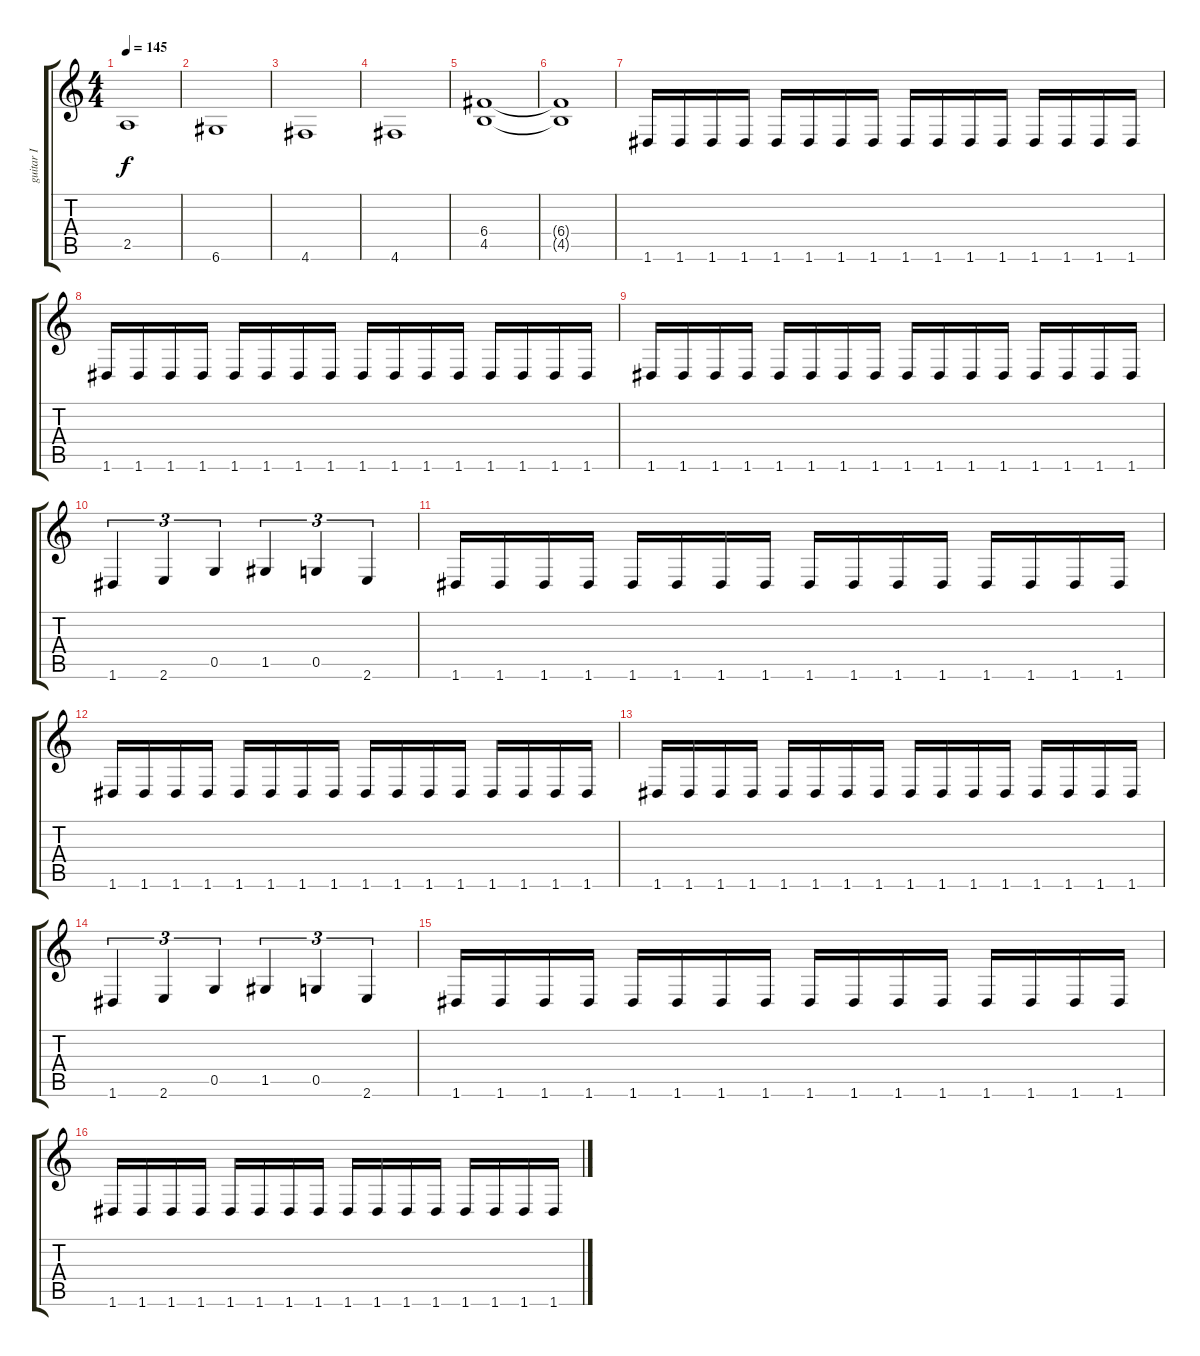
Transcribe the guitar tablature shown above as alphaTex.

\track ("guitar I" "guitar I") {instrument overdrivenguitar}
\staff {score tabs}
\tuning (D4 A3 F3 C3 G2 D2) {hide}
\ts (4 4)
\tempo 145
\clef g2
\ks c
2.5.1{dy f} |
6.6.1 |
4.6.1 |
4.6.1 |
(6.4 4.5).1 |
(6.4{t} 4.5{t}).1 |
1.6.16 1.6.16 1.6.16 1.6.16 1.6.16 1.6.16 1.6.16 1.6.16 1.6.16 1.6.16 1.6.16 1.6.16 1.6.16 1.6.16 1.6.16 1.6.16 |
1.6.16 1.6.16 1.6.16 1.6.16 1.6.16 1.6.16 1.6.16 1.6.16 1.6.16 1.6.16 1.6.16 1.6.16 1.6.16 1.6.16 1.6.16 1.6.16 |
1.6.16 1.6.16 1.6.16 1.6.16 1.6.16 1.6.16 1.6.16 1.6.16 1.6.16 1.6.16 1.6.16 1.6.16 1.6.16 1.6.16 1.6.16 1.6.16 |
1.6.4{tu (3 2)} 2.6.4{tu (3 2)} 0.5.4{tu (3 2)} 1.5.4{tu (3 2)} 0.5.4{tu (3 2)} 2.6.4{tu (3 2)} |
1.6.16 1.6.16 1.6.16 1.6.16 1.6.16 1.6.16 1.6.16 1.6.16 1.6.16 1.6.16 1.6.16 1.6.16 1.6.16 1.6.16 1.6.16 1.6.16 |
1.6.16 1.6.16 1.6.16 1.6.16 1.6.16 1.6.16 1.6.16 1.6.16 1.6.16 1.6.16 1.6.16 1.6.16 1.6.16 1.6.16 1.6.16 1.6.16 |
1.6.16 1.6.16 1.6.16 1.6.16 1.6.16 1.6.16 1.6.16 1.6.16 1.6.16 1.6.16 1.6.16 1.6.16 1.6.16 1.6.16 1.6.16 1.6.16 |
1.6.4{tu (3 2)} 2.6.4{tu (3 2)} 0.5.4{tu (3 2)} 1.5.4{tu (3 2)} 0.5.4{tu (3 2)} 2.6.4{tu (3 2)} |
1.6.16 1.6.16 1.6.16 1.6.16 1.6.16 1.6.16 1.6.16 1.6.16 1.6.16 1.6.16 1.6.16 1.6.16 1.6.16 1.6.16 1.6.16 1.6.16 |
1.6.16 1.6.16 1.6.16 1.6.16 1.6.16 1.6.16 1.6.16 1.6.16 1.6.16 1.6.16 1.6.16 1.6.16 1.6.16 1.6.16 1.6.16 1.6.16
